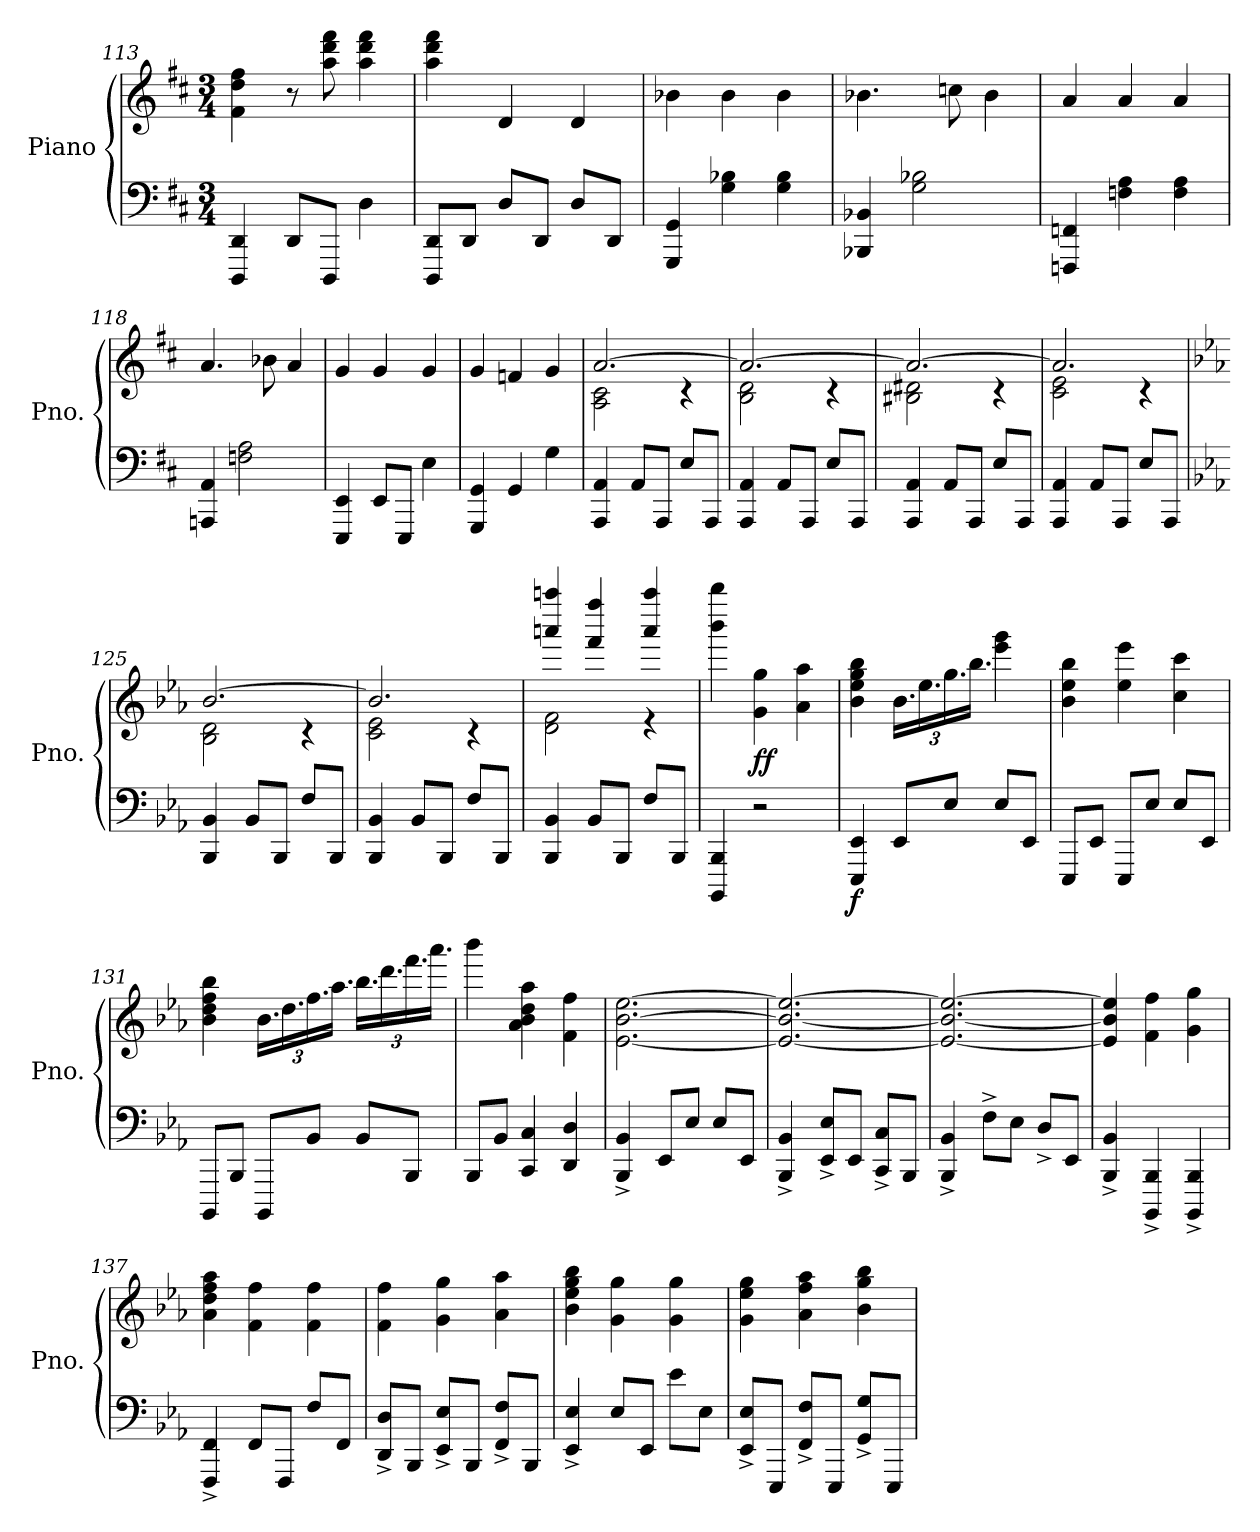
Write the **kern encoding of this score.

**kern	**kern	**dynam
*part1	*part1	*part1
*staff2	*staff1	*staff1/2
*I"Piano	*	*
*I'Pno.	*	*
*clefF4	*clefG2	*
*k[f#c#]	*k[f#c#]	*
*M3/4	*M3/4	*
=113	=113	=113
4DDD/ 4DD/	4f#\ 4dd\ 4ff#\	.
8DD/L	8r	.
8DDD/J	8aa\ 8ddd\ 8fff#\	.
4D\	4aa\ 4ddd\ 4fff#\	.
=114	=114	=114
8DDD/ 8DD/L	4aa\ 4ddd\ 4fff#\	.
8DD/J	.	.
8D/L	4d/	.
8DD/J	.	.
8D/L	4d/	.
8DD/J	.	.
=115	=115	=115
4GGG/ 4GG/	4b-X\	.
4G\ 4B-X\	4b-\	.
4G\ 4B-\	4b-\	.
!!LO:PB:g=z
=116	=116	=116
4BBB-X/ 4BB-X/	4.b-X\	.
2G\ 2B-X\	.	.
.	8ccn\	.
.	4b-\	.
=117	=117	=117
4FFFn/ 4FFn/	4a/	.
4Fn\ 4A\	4a/	.
4F\ 4A\	4a/	.
=118	=118	=118
4AAAn/ 4AA/	4.a/	.
2Fn\ 2A\	.	.
.	8b-X\	.
.	4a/	.
=119	=119	=119
4EEE/ 4EE/	4g/	.
8EE/L	4g/	.
8EEE/J	.	.
4E\	4g/	.
=120	=120	=120
4GGG/ 4GG/	4g/	.
4GG/	4fn/	.
4G\	4g/	.
=121	=121	=121
*	*^	*
4AAA/ 4AA/	[2.a/	2A\ 2c#\	.
8AA/L	.	.	.
8AAA/J	.	.	.
8E/L	.	4r	.
8AAA/J	.	.	.
=122	=122	=122	=122
4AAA/ 4AA/	2.a/_	2B\ 2d\	.
8AA/L	.	.	.
8AAA/J	.	.	.
8E/L	.	4r	.
8AAA/J	.	.	.
=123	=123	=123	=123
4AAA/ 4AA/	2.a/_	2B#X\ 2d#X\	.
8AA/L	.	.	.
8AAA/J	.	.	.
8E/L	.	4r	.
8AAA/J	.	.	.
!!LO:LB:g=z	!!
=124	=124	=124	=124
4AAA/ 4AA/	2.a/]	2c#\ 2e\	.
8AA/L	.	.	.
8AAA/J	.	.	.
8E/L	.	4r	.
8AAA/J	.	.	.
=125	=125	=125	=125
*k[b-e-a-]	*k[b-e-a-]	*	*
4BBB-/ 4BB-/	[2.b-/	2B-\ 2d\	.
8BB-/L	.	.	.
8BBB-/J	.	.	.
8F/L	.	4r	.
8BBB-/J	.	.	.
=126	=126	=126	=126
4BBB-/ 4BB-/	2.b-/]	2c\ 2e-\	.
8BB-/L	.	.	.
8BBB-/J	.	.	.
8F/L	.	4r	.
8BBB-/J	.	.	.
=127	=127	=127	=127
4BBB-/ 4BB-/	4aaan/ 4aaaan/	2d\ 2f\	.
8BB-/L	4fff/ 4ffff/	.	.
8BBB-/J	.	.	.
8F/L	4aaa/ 4aaaa/	4r	.
8BBB-/J	.	.	.
*	*v	*v	*
=128	=128	=128
4BBBB-/ 4BBB-/	4bbb-\ 4bbbb-\	.
!	!	!LO:DY:b
2r	4g\ 4gg\	ff
.	4a-\ 4aa-\	.
=129	=129	=129
!	!	!LO:DY:b=2
4EEE-/ 4EE-/	4b-\ 4ee-\ 4gg\ 4bb-\	f
*	*Xbrackettup	*
8EE-/L	24.b-\LL	.
.	24.ee-\	.
8E-/J	24.gg\	.
.	24.bb-\JJ	.
8E-/L	4eee-\ 4ggg\	.
8EE-/J	.	.
=130	=130	=130
8EEE-/L	4b-\ 4ee-\ 4bb-\	.
8EE-/J	.	.
8EEE-/L	4ee-\ 4eee-\	.
8E-/J	.	.
8E-/L	4cc\ 4ccc\	.
8EE-/J	.	.
!!LO:LB:g=z
=131	=131	=131
8BBBB-/L	4b-\ 4dd\ 4ff\ 4bb-\	.
8BBB-/J	.	.
8BBBB-/L	24.b-\LL	.
.	24.dd\	.
8BB-/J	24.ff\	.
.	24.aa-\JJ	.
8BB-/L	24.bb-\LL	.
.	24.ddd\	.
8BBB-/J	24.fff\	.
.	24.aaa-\JJ	.
=132	=132	=132
8BBB-/L	4bbb-\	.
8BB-/J	.	.
4CC/ 4C/	4a-\ 4b-\ 4dd\ 4aa-\	.
4DD/ 4D/	4f\ 4ff\	.
=133	=133	=133
4BBB-/^ 4BB-/^	[2.e-\ [2.b-\ [2.ee-\	.
8EE-/L	.	.
8E-/J	.	.
8E-/L	.	.
8EE-/J	.	.
=134	=134	=134
4BBB-/^ 4BB-/^	2.e-/_ 2.b-/_ 2.ee-/_	.
8EE-/^ 8E-/^L	.	.
8EE-/J	.	.
8CC/^ 8C/^L	.	.
8BBB-/J	.	.
=135	=135	=135
4BBB-/^ 4BB-/^	2.e-/_ 2.b-/_ 2.ee-/_	.
8F^\L	.	.
8E-\J	.	.
8D^/L	.	.
8EE-/J	.	.
=136	=136	=136
4BBB-/^ 4BB-/^	4e-/] 4b-/] 4ee-/]	.
4BBBB-/^ 4BBB-/^	4f\ 4ff\	.
4BBBB-/^ 4BBB-/^	4g\ 4gg\	.
=137	=137	=137
4FFF/^ 4FF/^	4a-\ 4dd\ 4ff\ 4aa-\	.
8FF/L	4f\ 4ff\	.
8FFF/J	.	.
8F/L	4f\ 4ff\	.
8FF/J	.	.
!!LO:LB:g=z
=138	=138	=138
8DD/^ 8D/^L	4f\ 4ff\	.
8BBB-/J	.	.
8EE-/^ 8E-/^L	4g\ 4gg\	.
8BBB-/J	.	.
8FF/^ 8F/^L	4a-\ 4aa-\	.
8BBB-/J	.	.
=139	=139	=139
4EE-/^ 4E-/^	4b-\ 4ee-\ 4gg\ 4bb-\	.
8E-/L	4g\ 4gg\	.
8EE-/J	.	.
8e-\L	4g\ 4gg\	.
8E-\J	.	.
=140	=140	=140
8EE-/^ 8E-/^L	4g\ 4ee-\ 4gg\	.
8EEE-/J	.	.
8FF/^ 8F/^L	4a-\ 4ff\ 4aa-\	.
8EEE-/J	.	.
8GG/^ 8G/^L	4b-\ 4gg\ 4bb-\	.
8EEE-/J	.	.
=	=	=
*-	*-	*-
